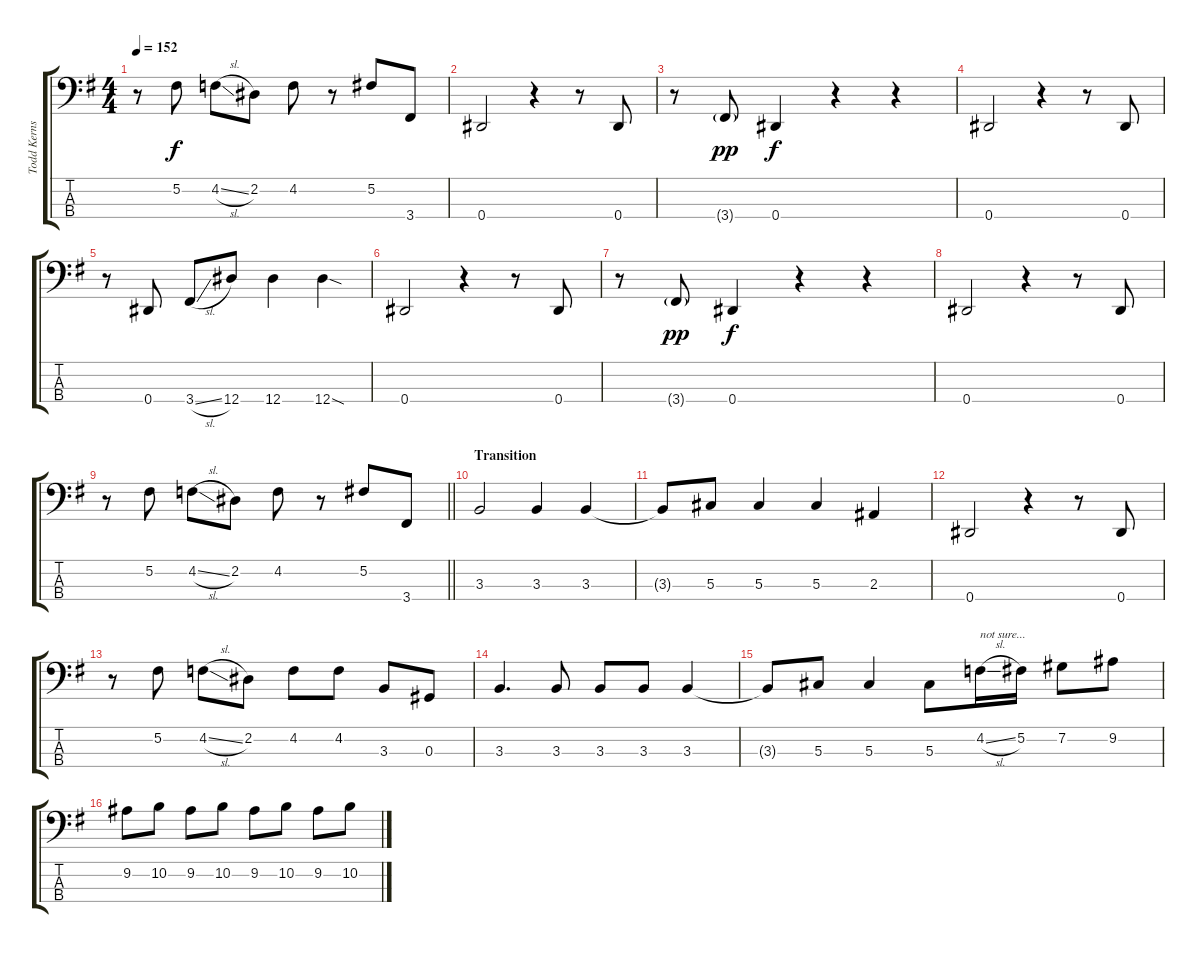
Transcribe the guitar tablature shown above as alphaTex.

\track ("Todd Kerns" "Todd Kerns") {instrument electricbasspick}
\staff {score tabs}
\tuning (Gb2 Db2 Ab1 Eb1) {hide}
\ts (4 4)
\tempo 152
\clef f4
\ks eminor
r.8{dy f} 5.2.8 4.2{sl}.8 2.2.8 4.2.8 r.8 5.2.8 3.4.8 |
0.4.2 r.4 r.8 0.4.8 |
r.8 3.4{g}.8{dy pp} 0.4.4{dy f} r.4 r.4 |
0.4.2 r.4 r.8 0.4.8 |
r.8 0.4.8 3.4{sl}.8 12.4.8 12.4.4 12.4{sod}.4 |
0.4.2 r.4 r.8 0.4.8 |
r.8 3.4{g}.8{dy pp} 0.4.4{dy f} r.4 r.4 |
0.4.2 r.4 r.8 0.4.8 |
\barLineRight lightlight
r.8 5.2.8 4.2{sl}.8 2.2.8 4.2.8 r.8 5.2.8 3.4.8 |
\section ("" "Transition")
3.3.2 3.3.4 3.3.4 |
3.3{t}.8 5.3.8 5.3.4 5.3.4 2.3.4 |
0.4.2 r.4 r.8 0.4.8 |
r.8 5.2.8 4.2{sl}.8 2.2.8 4.2.8 4.2.8 3.3.8 0.3.8 |
3.3.4{d} 3.3.8 3.3.8 3.3.8 3.3.4 |
3.3{t}.8 5.3.8 5.3.4 5.3.8 4.2{sl}.16{txt "not sure..."} 5.2.16 7.2.8 9.2.8 |
9.2.8 10.2.8 9.2.8 10.2.8 9.2.8 10.2.8 9.2.8 10.2.8
